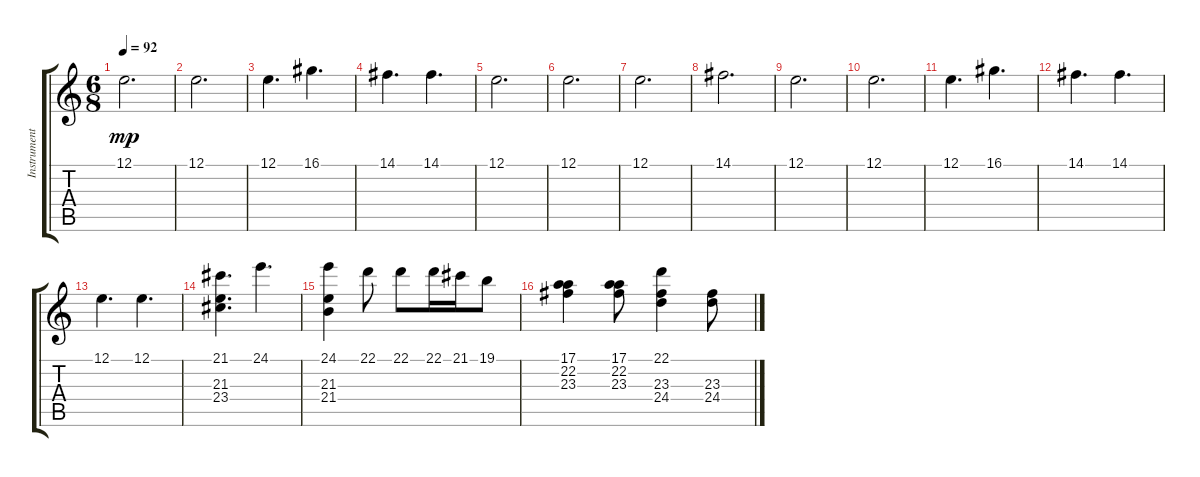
\track ("Instrument 4" "Instrument") {instrument ocarina}
\staff {score tabs}
\tuning (E4 B3 G3 D3 A2 E2) {hide}
\ts (6 8)
\tempo 92
\clef g2
\ks c
12.1.2{d dy mp} |
12.1.2{d} |
12.1.4{d} 16.1.4{d} |
14.1.4{d} 14.1.4{d} |
12.1.2{d} |
12.1.2{d} |
12.1.2{d} |
14.1.2{d} |
12.1.2{d} |
12.1.2{d} |
12.1.4{d} 16.1.4{d} |
14.1.4{d} 14.1.4{d} |
12.1.4{d} 12.1.4{d} |
(21.1 21.3 23.4).4{d} 24.1.4{d} |
(24.1 21.3 21.4).4 22.1.8 22.1.8 22.1.16 21.1.16 19.1.8 |
(17.1 22.2 23.3).4 (17.1 22.2 23.3).8 (22.1 23.3 24.4).4 (23.3 24.4).8
